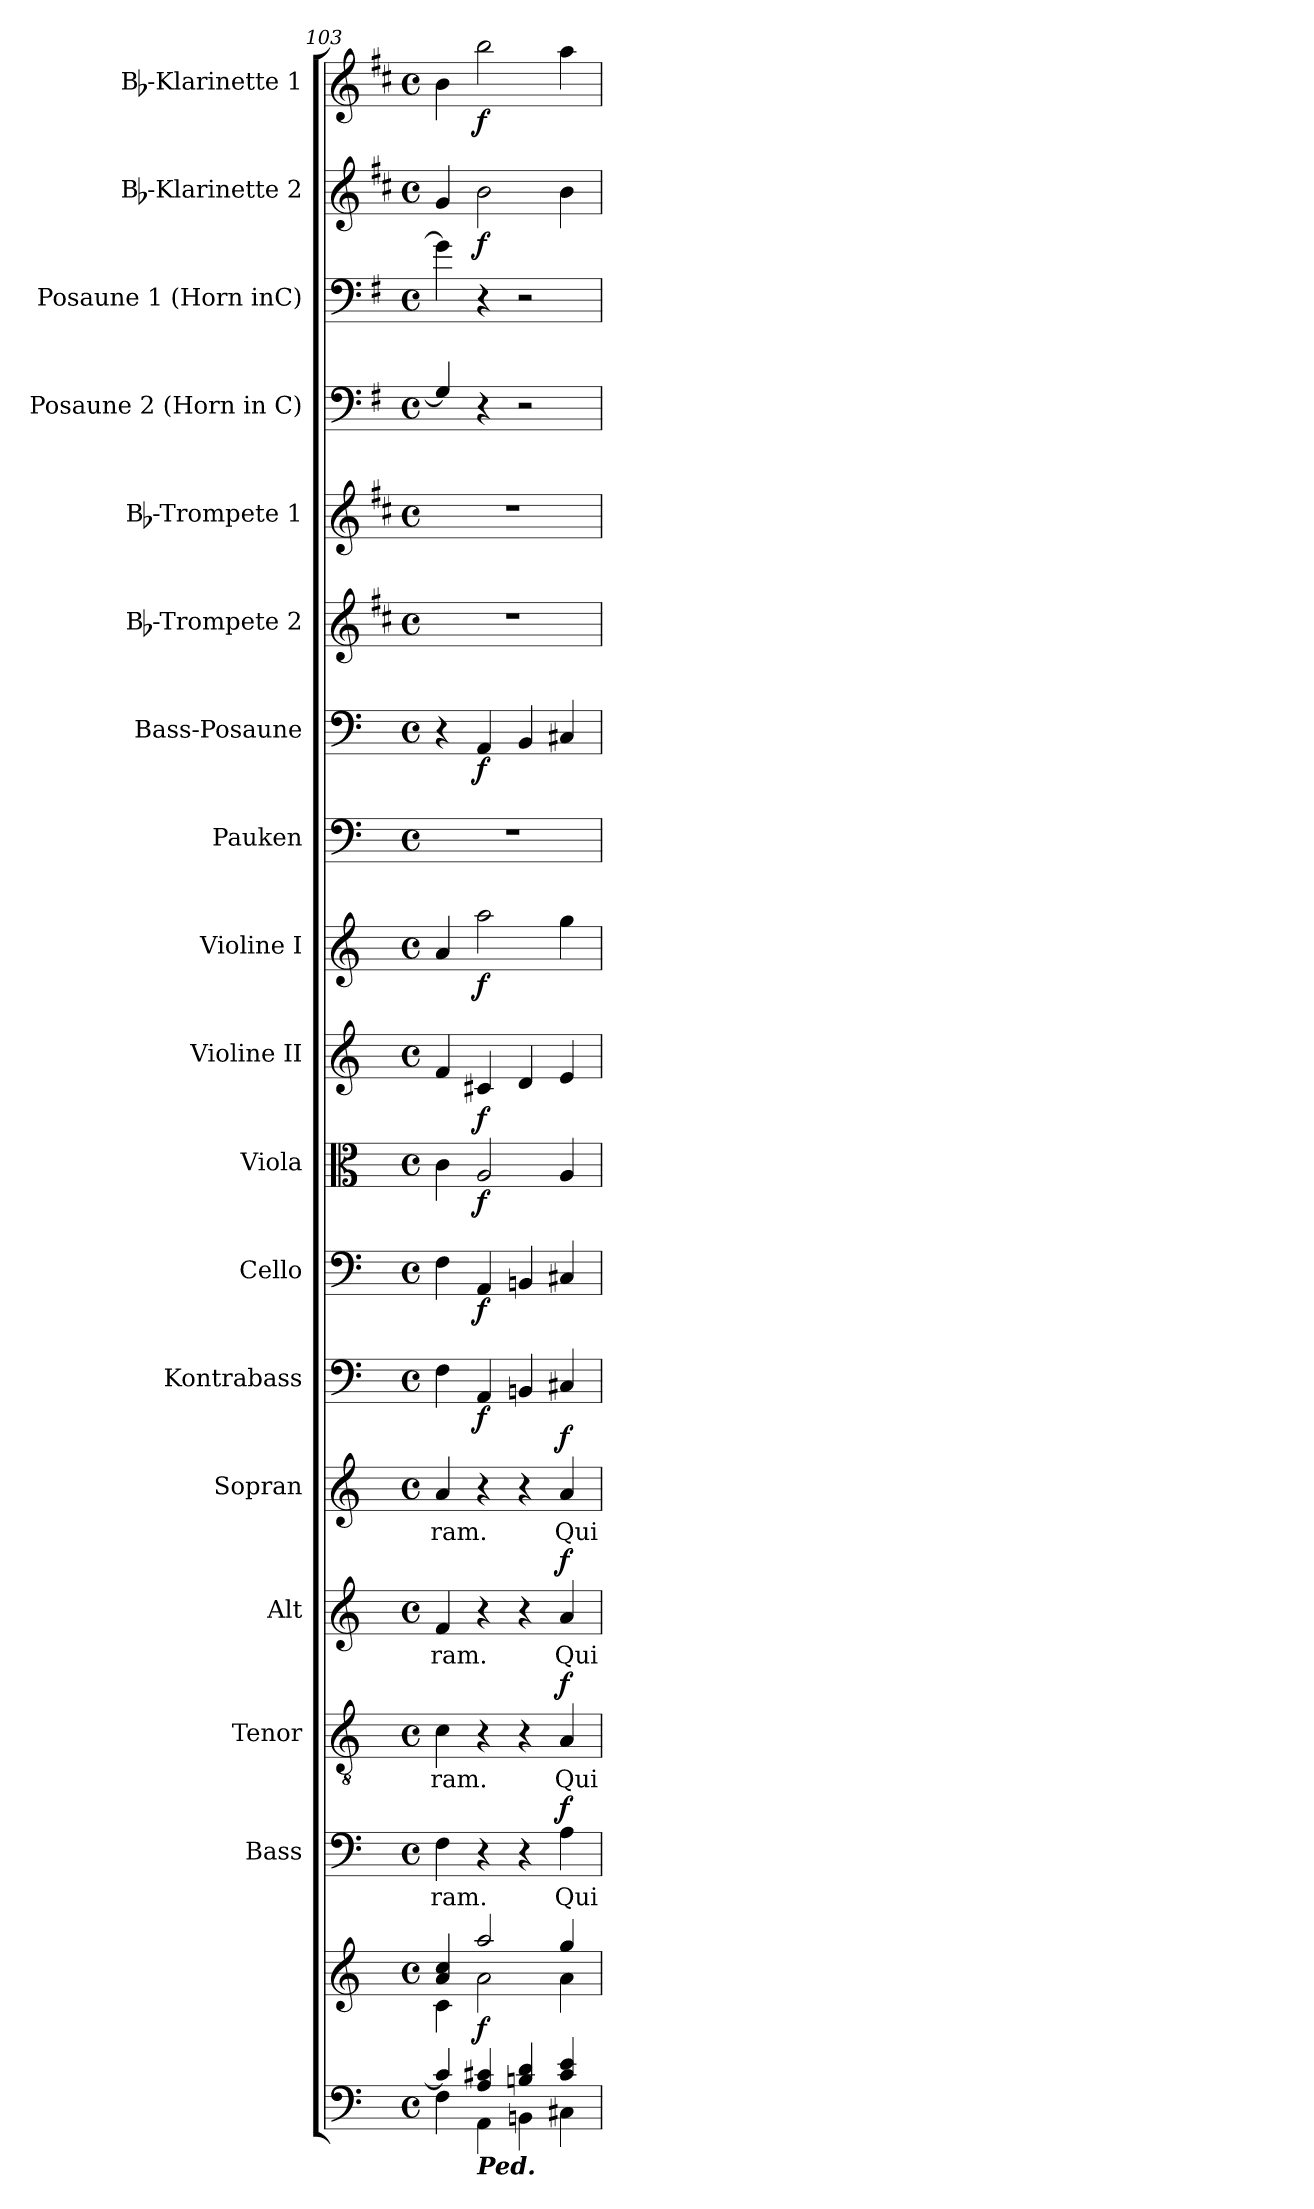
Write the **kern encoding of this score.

**kern	**kern	**dynam	**kern	**text	**dynam	**kern	**text	**dynam	**kern	**text	**dynam	**kern	**text	**dynam	**kern	**dynam	**kern	**dynam	**kern	**dynam	**kern	**dynam	**kern	**dynam	**kern	**kern	**dynam	**kern	**kern	**kern	**kern	**kern	**dynam	**kern	**dynam
*part18	*part18	*part18	*part17	*part17	*part17	*part16	*part16	*part16	*part15	*part15	*part15	*part14	*part14	*part14	*part13	*part13	*part12	*part12	*part11	*part11	*part10	*part10	*part9	*part9	*part8	*part7	*part7	*part6	*part5	*part4	*part3	*part2	*part2	*part1	*part1
*staff19	*staff18	*staff18/19	*staff17	*staff17	*staff17	*staff16	*staff16	*staff16	*staff15	*staff15	*staff15	*staff14	*staff14	*staff14	*staff13	*staff13	*staff12	*staff12	*staff11	*staff11	*staff10	*staff10	*staff9	*staff9	*staff8	*staff7	*staff7	*staff6	*staff5	*staff4	*staff3	*staff2	*staff2	*staff1	*staff1
*	*	*	*I"Bass	*	*	*I"Tenor	*	*	*I"Alt	*	*	*I"Sopran	*	*	*I"Kontrabass	*	*I"Cello	*	*I"Viola	*	*I"Violine II	*	*I"Violine I	*	*I"Pauken	*I"Bass-Posaune	*	*I"Bb-Trompete 2	*I"Bb-Trompete 1	*I"Posaune 2 (Horn in C)	*I"Posaune 1 (Horn inC)	*I"Bb-Klarinette 2	*	*I"Bb-Klarinette 1	*
*	*	*	*I'B.	*	*	*I'T.	*	*	*I'A.	*	*	*I'S.	*	*	*I'Kb.	*	*	*	*I'Vla.	*	*I'Vl. II	*	*I'Vl. I	*	*I'Pk.	*I'B-Pos.	*	*I'Bb Trp. 2	*I'Bb Trp. 1	*I'Pos. 2	*I'Pos. 1	*I'Bb Kl. 2	*	*I'Bb Kl. 1	*
!!LO:PB:g=z
*clefF4	*clefG2	*	*clefF4	*	*	*clefGv2	*	*	*clefG2	*	*	*clefG2	*	*	*clefF4	*	*clefF4	*	*clefC3	*	*clefG2	*	*clefG2	*	*clefF4	*clefF4	*	*clefG2	*clefG2	*clefF4	*clefF4	*clefG2	*	*clefG2	*
*	*	*	*	*	*	*	*	*	*	*	*	*	*	*	*ITrd7c12	*	*	*	*	*	*	*	*	*	*	*	*	*ITrd1c2	*ITrd1c2	*ITrd4c7	*ITrd4c7	*ITrd1c2	*	*ITrd1c2	*
*k[]	*k[]	*	*k[]	*	*	*k[]	*	*	*k[]	*	*	*k[]	*	*	*k[]	*	*k[]	*	*k[]	*	*k[]	*	*k[]	*	*k[]	*k[]	*	*k[]	*k[]	*k[]	*k[]	*k[]	*	*k[]	*
*C:	*C:	*	*C:	*	*	*C:	*	*	*C:	*	*	*C:	*	*	*C:	*	*C:	*	*C:	*	*C:	*	*C:	*	*C:	*C:	*	*C:	*C:	*C:	*C:	*C:	*	*C:	*
*M4/4	*M4/4	*	*M4/4	*	*	*M4/4	*	*	*M4/4	*	*	*M4/4	*	*	*M4/4	*	*M4/4	*	*M4/4	*	*M4/4	*	*M4/4	*	*M4/4	*M4/4	*	*M4/4	*M4/4	*M4/4	*M4/4	*M4/4	*	*M4/4	*
*met(c)	*met(c)	*	*met(c)	*	*	*met(c)	*	*	*met(c)	*	*	*met(c)	*	*	*met(c)	*	*met(c)	*	*met(c)	*	*met(c)	*	*met(c)	*	*met(c)	*met(c)	*	*met(c)	*met(c)	*met(c)	*met(c)	*met(c)	*	*met(c)	*
=103	=103	=103	=103	=103	=103	=103	=103	=103	=103	=103	=103	=103	=103	=103	=103	=103	=103	=103	=103	=103	=103	=103	=103	=103	=103	=103	=103	=103	=103	=103	=103	=103	=103	=103	=103
*^	*^	*	*	*	*	*	*	*	*	*	*	*	*	*	*	*	*	*	*	*	*	*	*	*	*	*	*	*	*	*	*	*	*	*	*
!	!	!	!	!	!	!LO:LY:b	!	!	!LO:LY:b	!	!	!LO:LY:b	!	!	!LO:LY:b	!	!	!	!	!	!	!	!	!	!	!	!	!	!	!	!	!	!	!	!	!	!
4c/]	4F\	4a/ 4cc/	4c\	.	4F\	-ram.	.	4c\	-ram.	.	4f/	-ram.	.	4a/	-ram.	.	4FF\	.	4F\	.	4c\	.	4f/	.	4a/	.	1r	4r	.	1r	1r	4C/]	4c\]	4f/	.	4a\	.
!LO:TX:b:Bi:t=Ped.	!	!	!	!	!	!	!	!	!	!	!	!	!	!	!	!	!	!	!	!	!	!	!	!	!	!	!	!	!	!	!	!	!	!	!	!	!
!	!	!	!	!LO:DY:b	!	!	!	!	!	!	!	!	!	!	!	!	!	!LO:DY:b	!	!LO:DY:b	!	!LO:DY:b	!	!LO:DY:b	!	!LO:DY:b	!	!	!LO:DY:b	!	!	!	!	!	!LO:DY:b	!	!LO:DY:b
4A/ 4c#X/	4AA\	2aa/	2a\	f	4r	.	.	4r	.	.	4r	.	.	4r	.	.	4AAA/	f	4AA/	f	2A/	f	4c#X/	f	2aa\	f	.	4AA/	f	.	.	4r	4r	2a\	f	2aa\	f
4Bn/ 4d/	4BBn\	.	.	.	4r	.	.	4r	.	.	4r	.	.	4r	.	.	4BBBn/	.	4BBn/	.	.	.	4d/	.	.	.	.	4BB/	.	.	.	2r	2r	.	.	.	.
!	!	!	!	!	!	!LO:LY:b	!LO:DY:a	!	!LO:LY:b	!LO:DY:a	!	!LO:LY:b	!LO:DY:a	!	!LO:LY:b	!LO:DY:a	!	!	!	!	!	!	!	!	!	!	!	!	!	!	!	!	!	!	!	!	!
4c#/ 4e/	4C#X\	4gg/	4a\	.	4A\	Qui	f	4A/	Qui	f	4a/	Qui	f	4a/	Qui	f	4CC#X/	.	4C#X/	.	4A/	.	4e/	.	4gg\	.	.	4C#X/	.	.	.	.	.	4a\	.	4gg\	.
*v	*v	*	*	*	*	*	*	*	*	*	*	*	*	*	*	*	*	*	*	*	*	*	*	*	*	*	*	*	*	*	*	*	*	*	*	*	*
*	*v	*v	*	*	*	*	*	*	*	*	*	*	*	*	*	*	*	*	*	*	*	*	*	*	*	*	*	*	*	*	*	*	*	*	*	*
=	=	=	=	=	=	=	=	=	=	=	=	=	=	=	=	=	=	=	=	=	=	=	=	=	=	=	=	=	=	=	=	=	=	=	=
*-	*-	*-	*-	*-	*-	*-	*-	*-	*-	*-	*-	*-	*-	*-	*-	*-	*-	*-	*-	*-	*-	*-	*-	*-	*-	*-	*-	*-	*-	*-	*-	*-	*-	*-	*-
